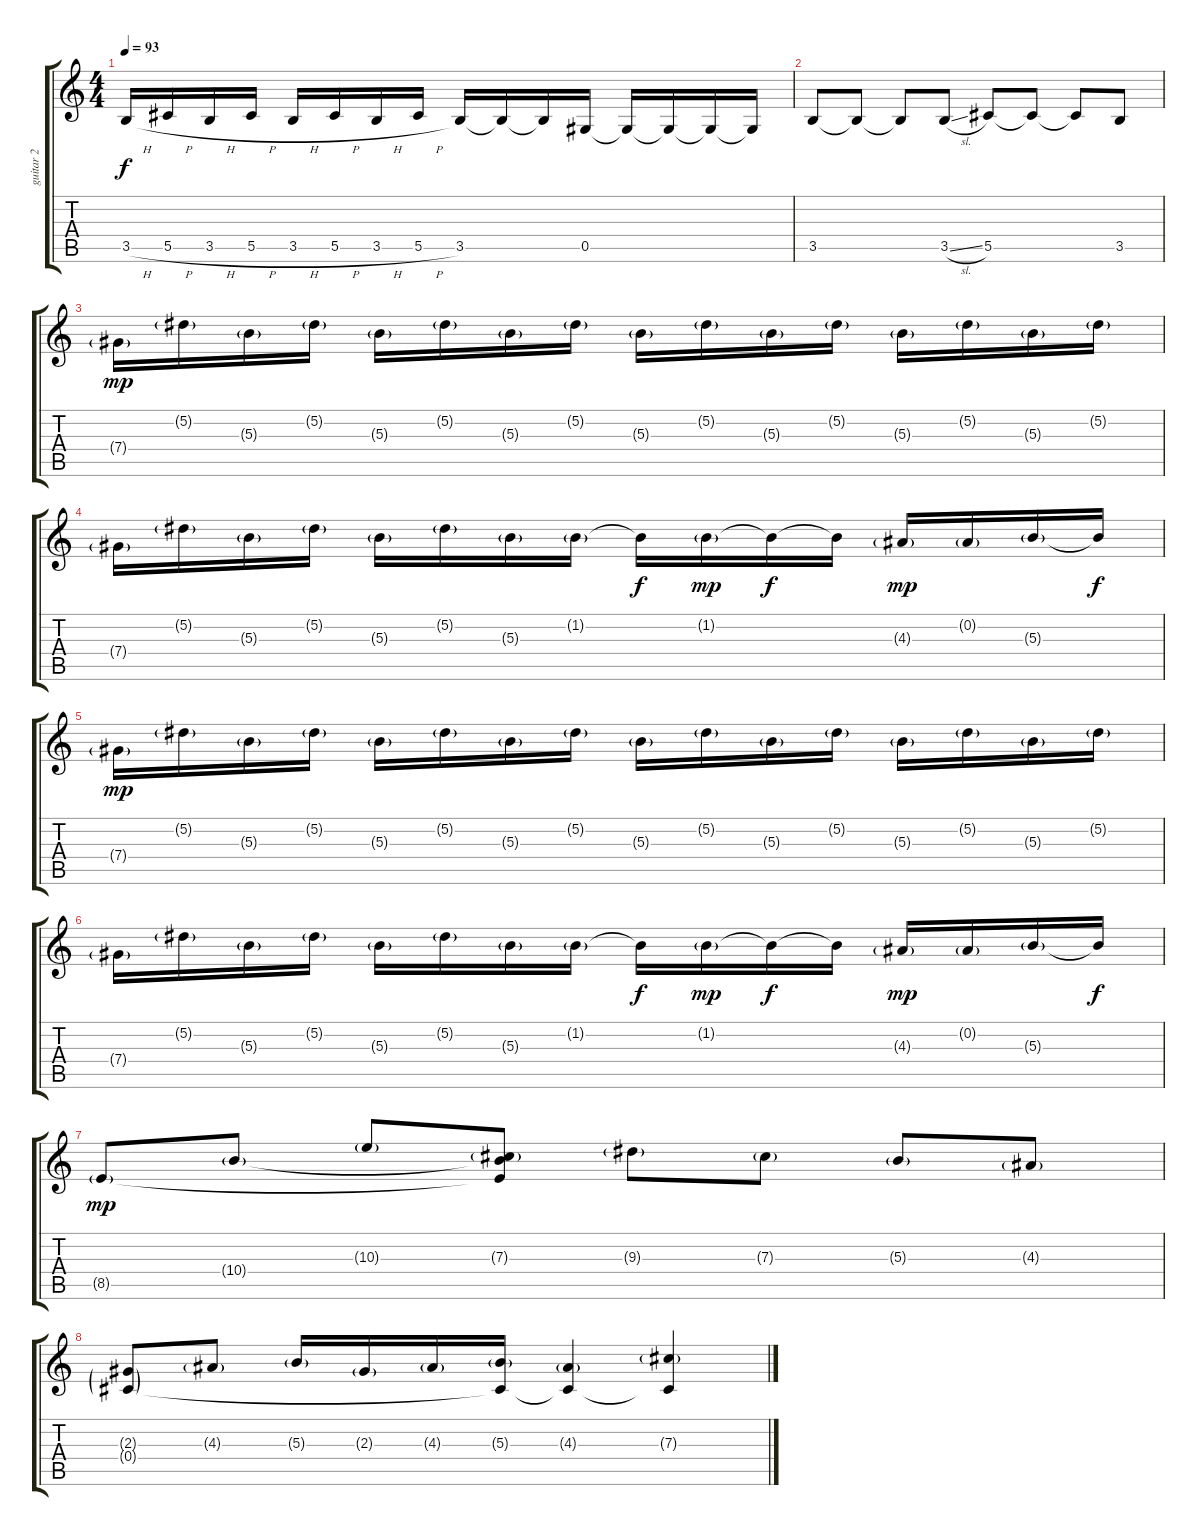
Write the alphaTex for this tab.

\track ("guitar 2" "guitar 2") {instrument distortionguitar}
\staff {score tabs}
\tuning (Eb4 Bb3 Gb3 Db3 Ab2 Eb2) {hide}
\ts (4 4)
\tempo 93
\clef g2
\ks c
3.5{h}.16{dy f} 5.5{h}.16 3.5{h}.16 5.5{h}.16 3.5{h}.16 5.5{h}.16 3.5{h}.16 5.5{h}.16 3.5.16 3.5{t}.16 3.5{t}.16 0.5.16 0.5{t}.16 0.5{t}.16 0.5{t}.16 0.5{t}.16 |
3.5.8 3.5{t}.8 3.5{t}.8 3.5{sl}.8 5.5.8 5.5{t}.8 5.5{t}.8 3.5.8 |
7.4{g}.16{dy mp} 5.2{g}.16 5.3{g}.16 5.2{g}.16 5.3{g}.16 5.2{g}.16 5.3{g}.16 5.2{g}.16 5.3{g}.16 5.2{g}.16 5.3{g}.16 5.2{g}.16 5.3{g}.16 5.2{g}.16 5.3{g}.16 5.2{g}.16 |
7.4{g}.16 5.2{g}.16 5.3{g}.16 5.2{g}.16 5.3{g}.16 5.2{g}.16 5.3{g}.16 1.2{g}.16 1.2{t}.16{dy f} 1.2{g}.16{dy mp} 1.2{t}.16{dy f} 1.2{t}.16 4.3{g}.16{dy mp} 0.2{g}.16 5.3{g}.16 5.3{t}.16{dy f} |
7.4{g}.16{dy mp} 5.2{g}.16 5.3{g}.16 5.2{g}.16 5.3{g}.16 5.2{g}.16 5.3{g}.16 5.2{g}.16 5.3{g}.16 5.2{g}.16 5.3{g}.16 5.2{g}.16 5.3{g}.16 5.2{g}.16 5.3{g}.16 5.2{g}.16 |
7.4{g}.16 5.2{g}.16 5.3{g}.16 5.2{g}.16 5.3{g}.16 5.2{g}.16 5.3{g}.16 1.2{g}.16 1.2{t}.16{dy f} 1.2{g}.16{dy mp} 1.2{t}.16{dy f} 1.2{t}.16 4.3{g}.16{dy mp} 0.2{g}.16 5.3{g}.16 5.3{t}.16{dy f} |
8.5{g}.8{dy mp} 10.4{g}.8 10.3{g}.8 (7.3{g} 10.4{t} 8.5{t}).8 9.3{g}.8 7.3{g}.8 5.3{g}.8 4.3{g}.8 |
(2.3{g} 0.4{g}).8 4.3{g}.8 5.3{g}.16 2.3{g}.16 4.3{g}.16 (5.3{g} 0.4{t}).16 (4.3{g} 0.4{t}).4 (7.3{g} 0.4{t}).4
